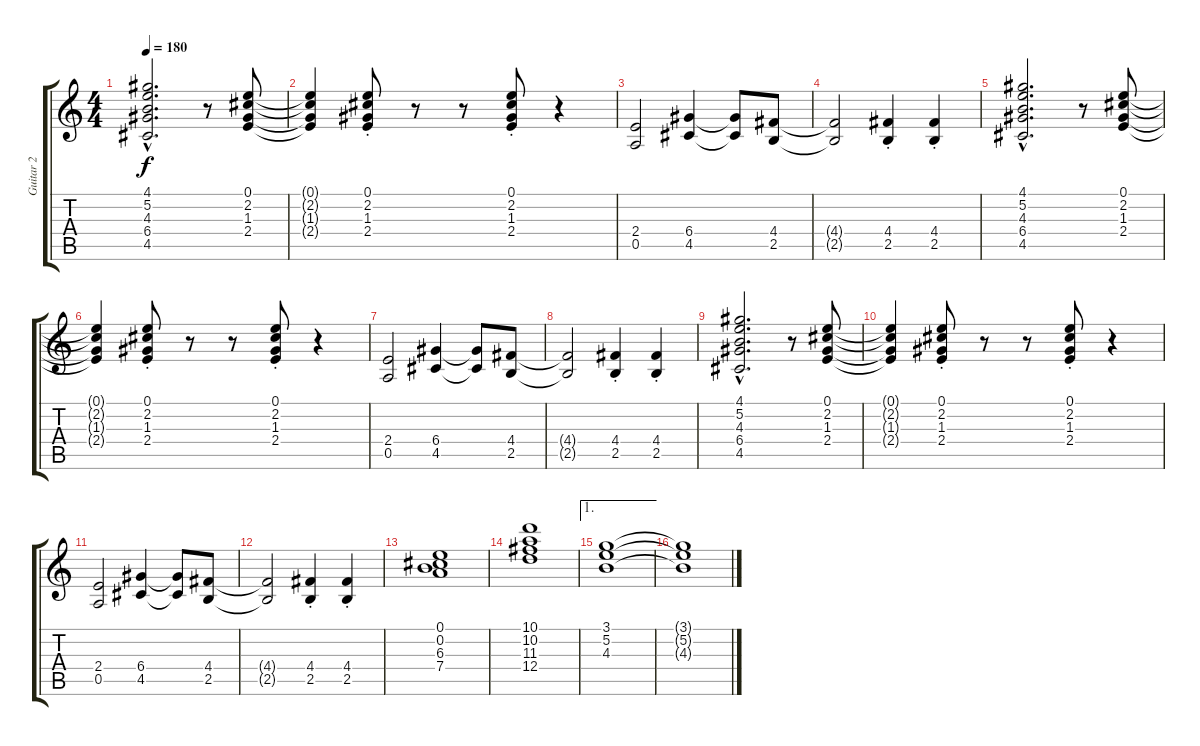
\track ("Guitar 2" "Guitar 2") {instrument electricguitarclean}
\staff {score tabs}
\tuning (E4 B3 G3 D3 A2 E2) {hide}
\ts (4 4)
\tempo 180
\clef g2
\ks c
(4.1{hac} 5.2{hac} 4.3{hac} 6.4{hac} 4.5{hac}).2{d dy f} r.8 (0.1 2.2 1.3 2.4).8 |
(0.1{t} 2.2{t} 1.3{t} 2.4{t}).4 (0.1{st} 2.2{st} 1.3{st} 2.4{st}).8 r.8 r.8 (0.1{st} 2.2{st} 1.3{st} 2.4{st}).8 r.4 |
(2.4 0.5).2 (6.4 4.5).4 (6.4{t} 4.5{t}).8 (4.4 2.5).8 |
(4.4{t} 2.5{t}).2 (4.4{st} 2.5{st}).4 (4.4{st} 2.5{st}).4 |
(4.1{hac} 5.2{hac} 4.3{hac} 6.4{hac} 4.5{hac}).2{d} r.8 (0.1 2.2 1.3 2.4).8 |
(0.1{t} 2.2{t} 1.3{t} 2.4{t}).4 (0.1{st} 2.2{st} 1.3{st} 2.4{st}).8 r.8 r.8 (0.1{st} 2.2{st} 1.3{st} 2.4{st}).8 r.4 |
(2.4 0.5).2 (6.4 4.5).4 (6.4{t} 4.5{t}).8 (4.4 2.5).8 |
(4.4{t} 2.5{t}).2 (4.4{st} 2.5{st}).4 (4.4{st} 2.5{st}).4 |
(4.1{hac} 5.2{hac} 4.3{hac} 6.4{hac} 4.5{hac}).2{d} r.8 (0.1 2.2 1.3 2.4).8 |
(0.1{t} 2.2{t} 1.3{t} 2.4{t}).4 (0.1{st} 2.2{st} 1.3{st} 2.4{st}).8 r.8 r.8 (0.1{st} 2.2{st} 1.3{st} 2.4{st}).8 r.4 |
(2.4 0.5).2 (6.4 4.5).4 (6.4{t} 4.5{t}).8 (4.4 2.5).8 |
(4.4{t} 2.5{t}).2 (4.4{st} 2.5{st}).4 (4.4{st} 2.5{st}).4 |
(0.1 0.2 6.3 7.4).1 |
(10.1 10.2 11.3 12.4).1 |
\ae 1
(3.1 5.2 4.3).1 |
(3.1{t} 5.2{t} 4.3{t}).1
